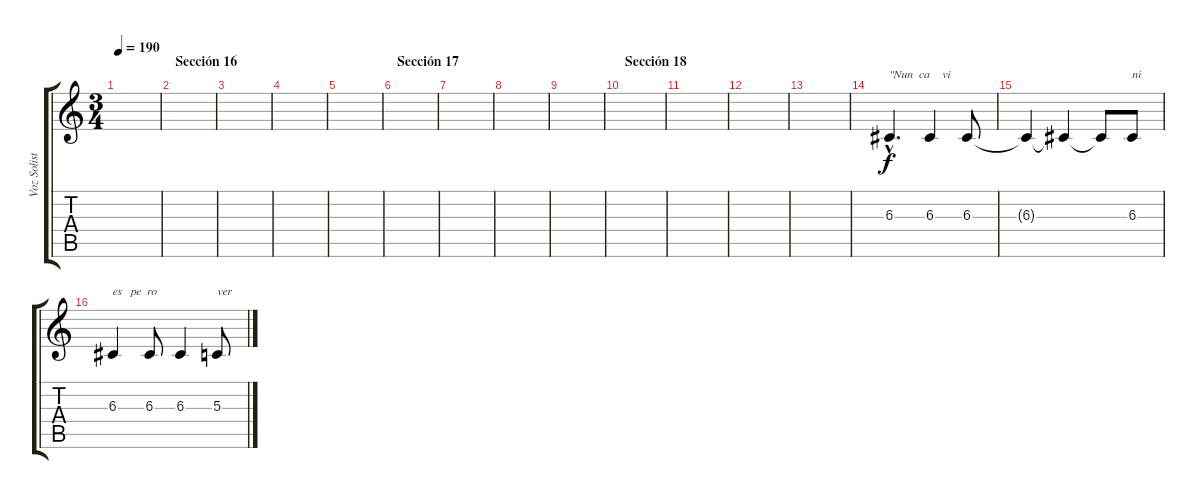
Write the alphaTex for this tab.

\track ("Voz Solista" "Voz Solist") {instrument cello}
\staff {score tabs}
\tuning (E4 B3 G3 D3 A2 E2) {hide}
\ts (3 4)
\tempo 190
\clef g2
\ks c
|
\section ("" "Sección 16")
|
|
|
|
\section ("" "Sección 17")
|
|
|
|
\section ("" "Sección 18")
|
|
|
|
\section ("" "")
6.3{hac}.4{d txt "\"Nun  ca    vi"} 6.3.4 6.3.8 |
6.3{t}.4 6.3{t}.4 6.3{t}.8 6.3.8{txt "ni"} |
6.3.4{txt "es   pe  ro "} 6.3.8 6.3.4 5.3.8{txt "ver"}
